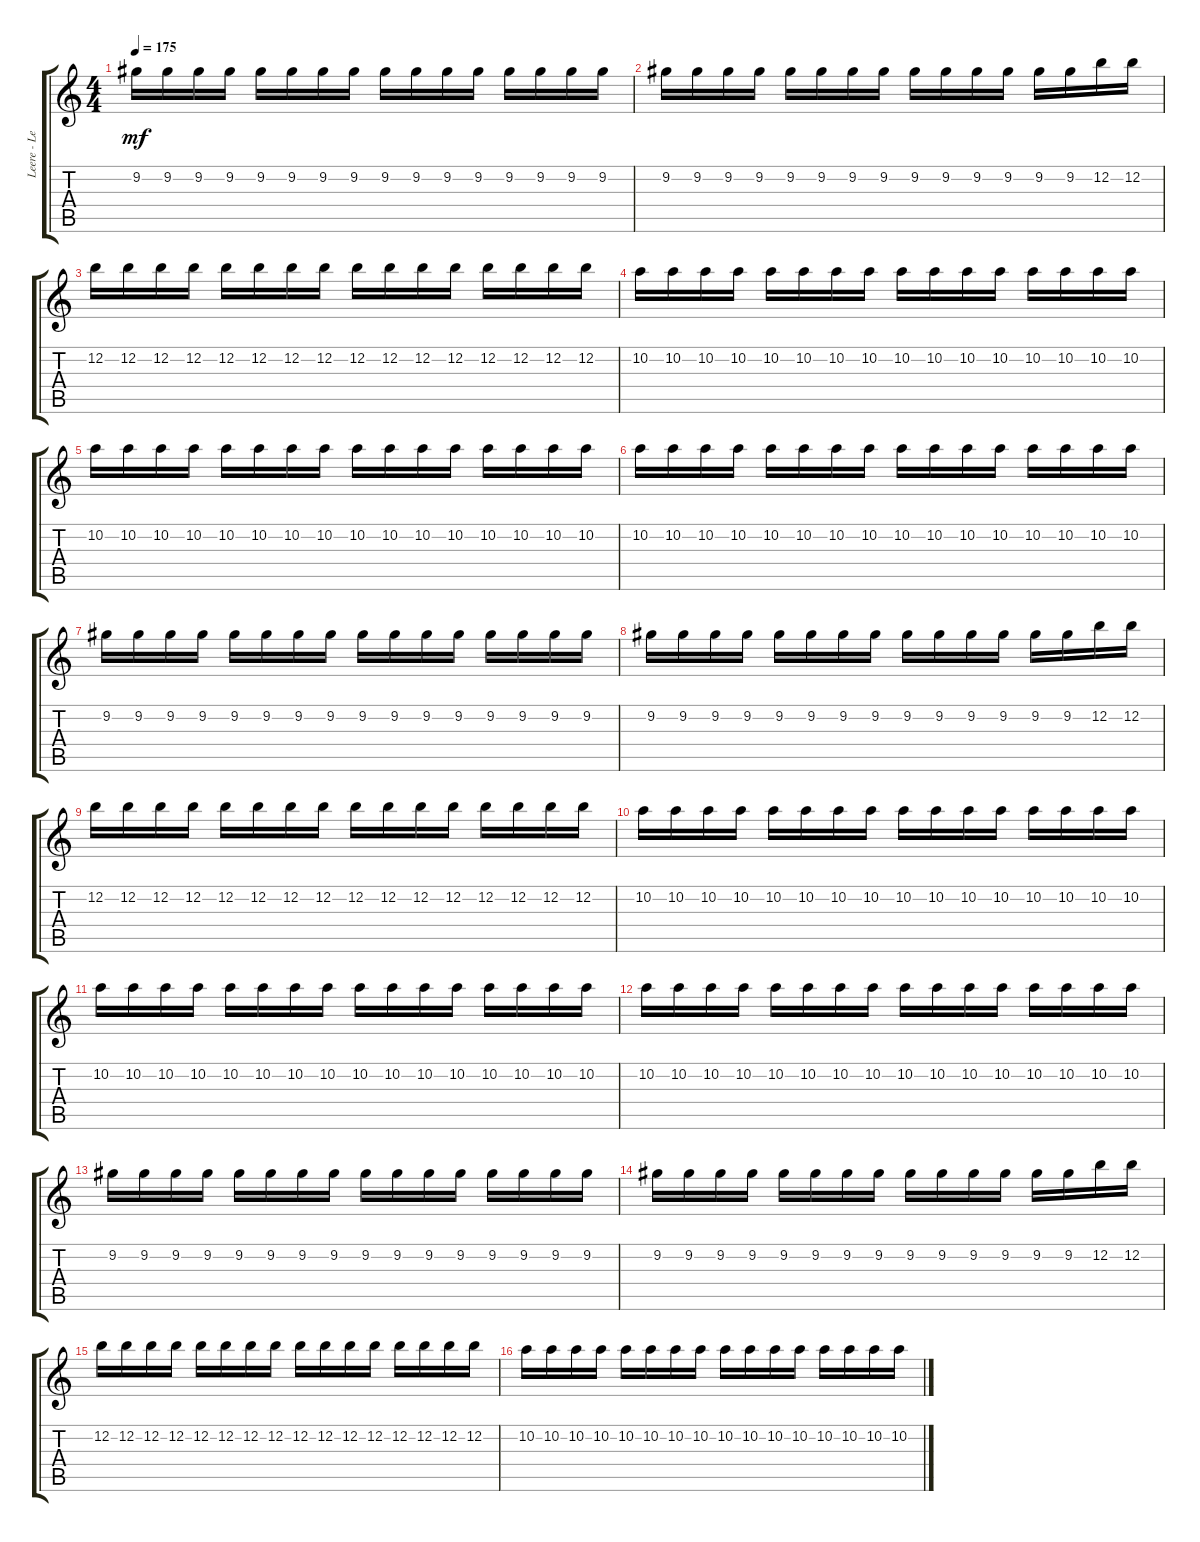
\track ("Leere - Lead Guitar" "Leere - Le") {instrument distortionguitar}
\staff {score tabs}
\tuning (E4 B3 G3 D3 A2 E2) {hide}
\ts (4 4)
\tempo 175
\clef g2
\ks c
9.2.16{dy mf} 9.2.16 9.2.16 9.2.16 9.2.16 9.2.16 9.2.16 9.2.16 9.2.16 9.2.16 9.2.16 9.2.16 9.2.16 9.2.16 9.2.16 9.2.16 |
9.2.16 9.2.16 9.2.16 9.2.16 9.2.16 9.2.16 9.2.16 9.2.16 9.2.16 9.2.16 9.2.16 9.2.16 9.2.16 9.2.16 12.2.16 12.2.16 |
12.2.16 12.2.16 12.2.16 12.2.16 12.2.16 12.2.16 12.2.16 12.2.16 12.2.16 12.2.16 12.2.16 12.2.16 12.2.16 12.2.16 12.2.16 12.2.16 |
10.2.16{volume 13} 10.2.16 10.2.16 10.2.16 10.2.16 10.2.16 10.2.16 10.2.16 10.2.16 10.2.16 10.2.16 10.2.16 10.2.16 10.2.16 10.2.16 10.2.16 |
10.2.16 10.2.16 10.2.16 10.2.16 10.2.16 10.2.16 10.2.16 10.2.16 10.2.16 10.2.16 10.2.16 10.2.16 10.2.16 10.2.16 10.2.16 10.2.16 |
10.2.16 10.2.16 10.2.16 10.2.16 10.2.16 10.2.16 10.2.16 10.2.16 10.2.16 10.2.16 10.2.16 10.2.16 10.2.16 10.2.16 10.2.16 10.2.16 |
9.2.16 9.2.16 9.2.16 9.2.16 9.2.16 9.2.16 9.2.16 9.2.16 9.2.16 9.2.16 9.2.16 9.2.16 9.2.16 9.2.16 9.2.16 9.2.16 |
9.2.16 9.2.16 9.2.16 9.2.16 9.2.16 9.2.16 9.2.16 9.2.16 9.2.16 9.2.16 9.2.16 9.2.16 9.2.16 9.2.16 12.2.16 12.2.16 |
12.2.16 12.2.16 12.2.16 12.2.16 12.2.16 12.2.16 12.2.16 12.2.16 12.2.16 12.2.16 12.2.16 12.2.16 12.2.16 12.2.16 12.2.16 12.2.16 |
10.2.16 10.2.16 10.2.16 10.2.16 10.2.16 10.2.16 10.2.16 10.2.16 10.2.16 10.2.16 10.2.16 10.2.16 10.2.16 10.2.16 10.2.16 10.2.16 |
10.2.16 10.2.16 10.2.16 10.2.16 10.2.16 10.2.16 10.2.16 10.2.16 10.2.16 10.2.16 10.2.16 10.2.16 10.2.16 10.2.16 10.2.16 10.2.16 |
10.2.16 10.2.16 10.2.16 10.2.16 10.2.16 10.2.16 10.2.16 10.2.16 10.2.16 10.2.16 10.2.16 10.2.16 10.2.16 10.2.16 10.2.16 10.2.16 |
9.2.16 9.2.16 9.2.16 9.2.16 9.2.16 9.2.16 9.2.16 9.2.16 9.2.16 9.2.16 9.2.16 9.2.16 9.2.16 9.2.16 9.2.16 9.2.16 |
9.2.16 9.2.16 9.2.16 9.2.16 9.2.16 9.2.16 9.2.16 9.2.16 9.2.16 9.2.16 9.2.16 9.2.16 9.2.16 9.2.16 12.2.16 12.2.16 |
12.2.16 12.2.16 12.2.16 12.2.16 12.2.16 12.2.16 12.2.16 12.2.16 12.2.16 12.2.16 12.2.16 12.2.16 12.2.16 12.2.16 12.2.16 12.2.16 |
10.2.16 10.2.16 10.2.16 10.2.16 10.2.16 10.2.16 10.2.16 10.2.16 10.2.16 10.2.16 10.2.16 10.2.16 10.2.16 10.2.16 10.2.16 10.2.16
